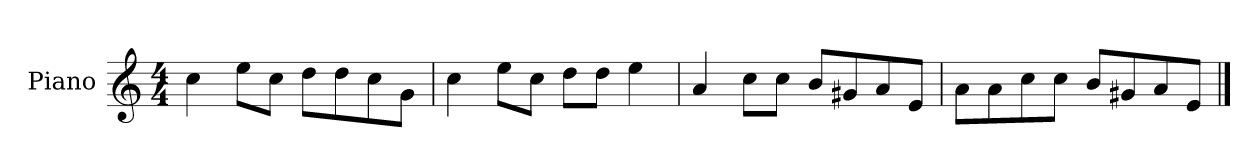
**kern
*part1
*staff1
*I"Piano
*I'P-no
*clefG2
*k[]
*M4/4
*MM90
=1
4cc\
8ee\L
8cc\J
8dd\L
8dd\
8cc\
8g\J
=2
4cc\
8ee\L
8cc\J
8dd\L
8dd\J
4ee\
=3
4a/
8cc\L
8cc\J
8b/L
8g#X/
8a/
8e/J
=4
8a\L
8a\
8cc\
8cc\J
8b/L
8g#X/
8a/
8e/J
==
*-
